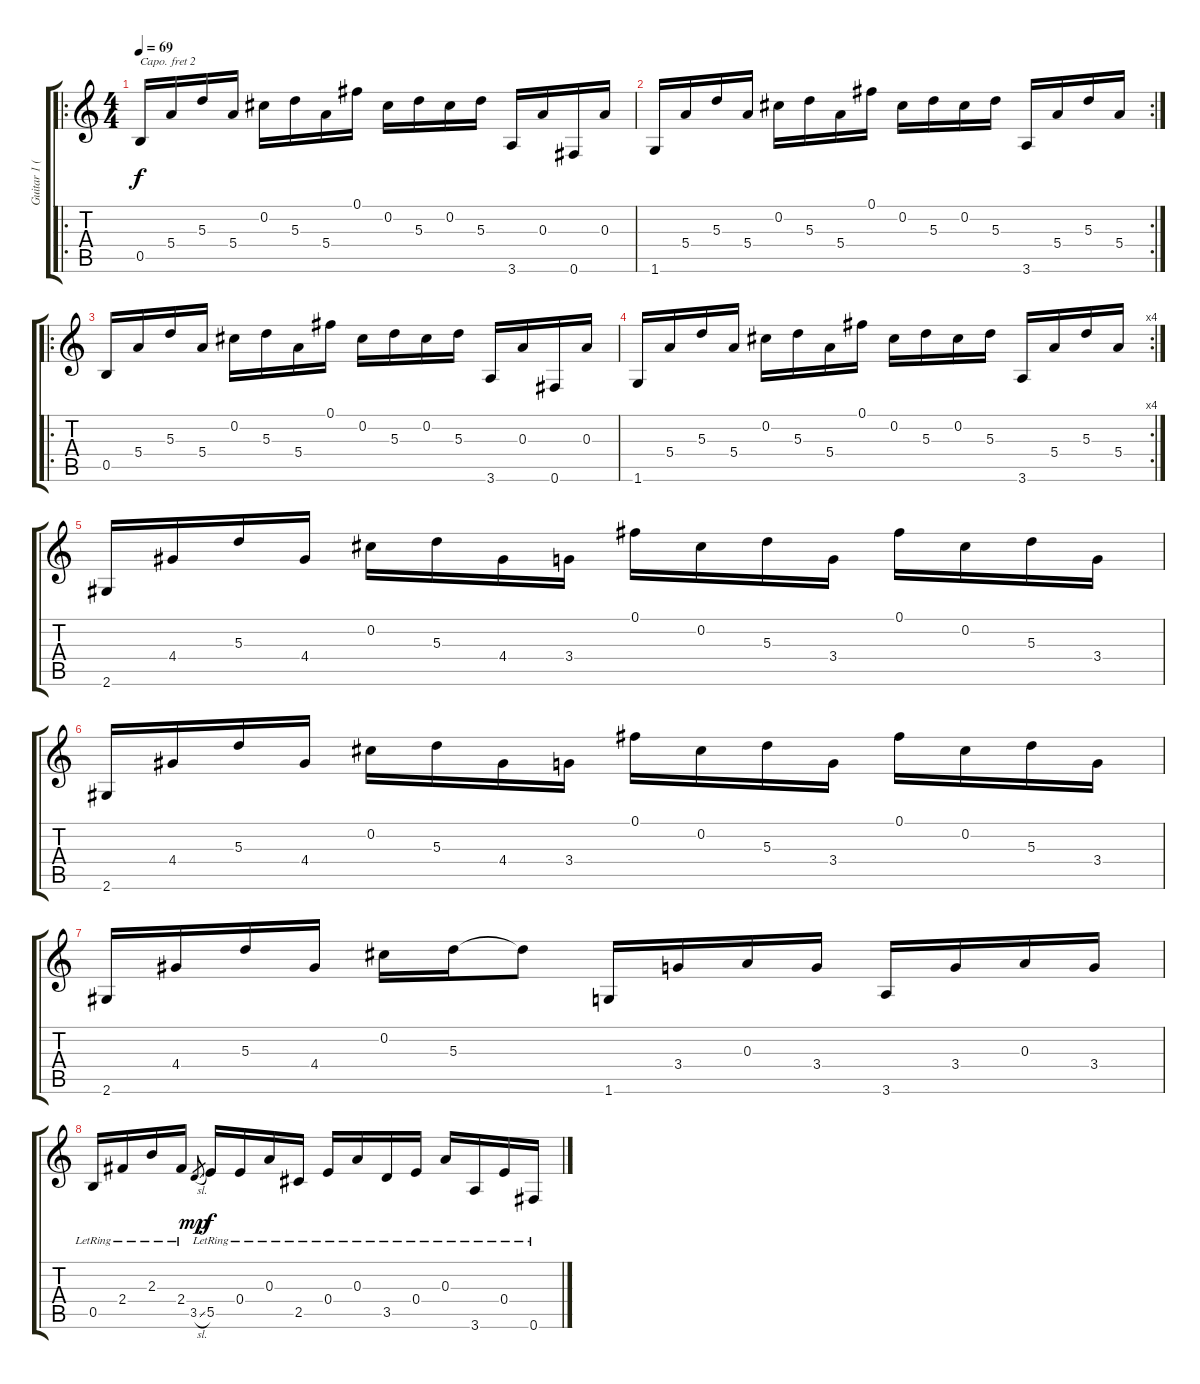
\track ("Guitar 1 (easier to read)" "Guitar 1 (") {instrument acousticguitarnylon}
\staff {score tabs}
\capo 2
\tuning (E4 B3 G3 D3 A2 E2) {hide}
\ro
\ts (4 4)
\tempo 69
\clef g2
\ks c
0.5.16{dy f instrument acousticguitarnylon} 5.4.16 5.3.16 5.4.16 0.2.16 5.3.16 5.4.16 0.1.16 0.2.16 5.3.16 0.2.16 5.3.16 3.6.16 0.3.16 0.6.16 0.3.16 |
\rc 2
1.6.16 5.4.16 5.3.16 5.4.16 0.2.16 5.3.16 5.4.16 0.1.16 0.2.16 5.3.16 0.2.16 5.3.16 3.6.16 5.4.16 5.3.16 5.4.16 |
\ro
0.5.16 5.4.16 5.3.16 5.4.16 0.2.16 5.3.16 5.4.16 0.1.16 0.2.16 5.3.16 0.2.16 5.3.16 3.6.16 0.3.16 0.6.16 0.3.16 |
\rc 4
1.6.16 5.4.16 5.3.16 5.4.16 0.2.16 5.3.16 5.4.16 0.1.16 0.2.16 5.3.16 0.2.16 5.3.16 3.6.16 5.4.16 5.3.16 5.4.16 |
2.6.16 4.4.16 5.3.16 4.4.16 0.2.16 5.3.16 4.4.16 3.4.16 0.1.16 0.2.16 5.3.16 3.4.16 0.1.16 0.2.16 5.3.16 3.4.16 |
2.6.16 4.4.16 5.3.16 4.4.16 0.2.16 5.3.16 4.4.16 3.4.16 0.1.16 0.2.16 5.3.16 3.4.16 0.1.16 0.2.16 5.3.16 3.4.16 |
2.6.16 4.4.16 5.3.16 4.4.16 0.2.16 5.3.16 5.3{t}.8 1.6.16 3.4.16 0.3.16 3.4.16 3.6.16 3.4.16 0.3.16 3.4.16 |
0.5{lr}.16 2.4{lr}.16 2.3{lr}.16 2.4{lr}.16 3.5{sl}.8{gr dy mp} 5.5{lr}.16{dy f} 0.4{lr}.16 0.3{lr}.16 2.5{lr}.16 0.4{lr}.16 0.3{lr}.16 3.5{lr}.16 0.4{lr}.16 0.3{lr}.16 3.6{lr}.16 0.4{lr}.16 0.6{lr}.16
